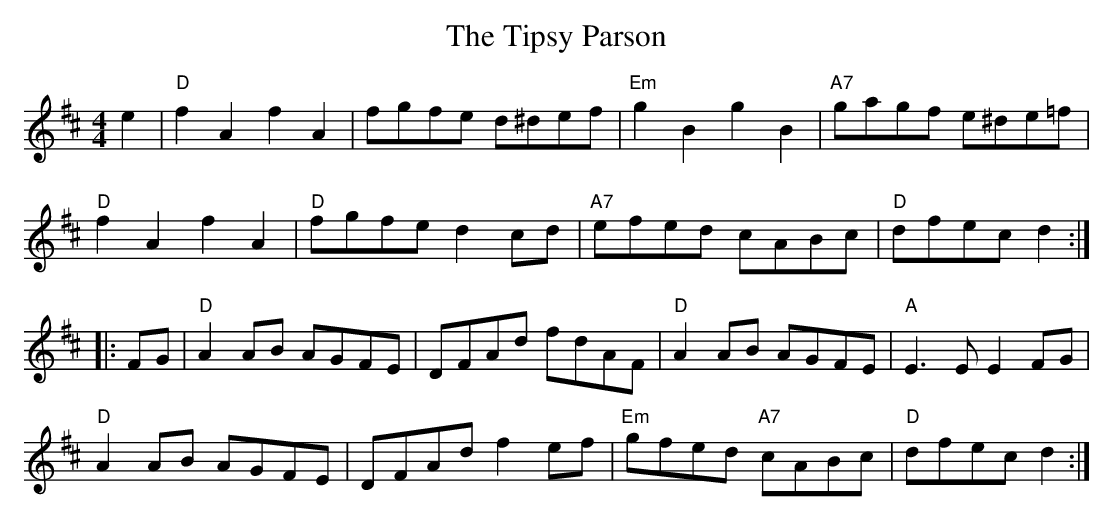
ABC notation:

X:1
T:The Tipsy Parson
M:4/4
L:1/4
K:D
e|"D"fA fA|f/2g/2f/2e/2 d/2^d/2e/2f/2|"Em"gB gB|\
"A7"g/2a/2g/2f/2 e/2^d/2e/2=f/2|
"D"fA fA|"D"f/2g/2f/2e/2 dc/2d/2|"A7"e/2f/2e/2d/2 c/2A/2B/2c/2|\
"D"d/2f/2e/2c/2 d:|
|:F/2G/2|"D"AA/2B/2 A/2G/2F/2E/2|D/2F/2A/2d/2 f/2d/2A/2F/2|\
"D"AA/2B/2 A/2G/2F/2E/2|"A"E3/2E/2 EF/2G/2|
"D"AA/2B/2 A/2G/2F/2E/2|D/2F/2A/2d/2 fe/2f/2|"Em"g/2f/2e/2d/2 "A7"c/2A/2B/2c/2\
|"D"d/2f/2e/2c/2 d:|
